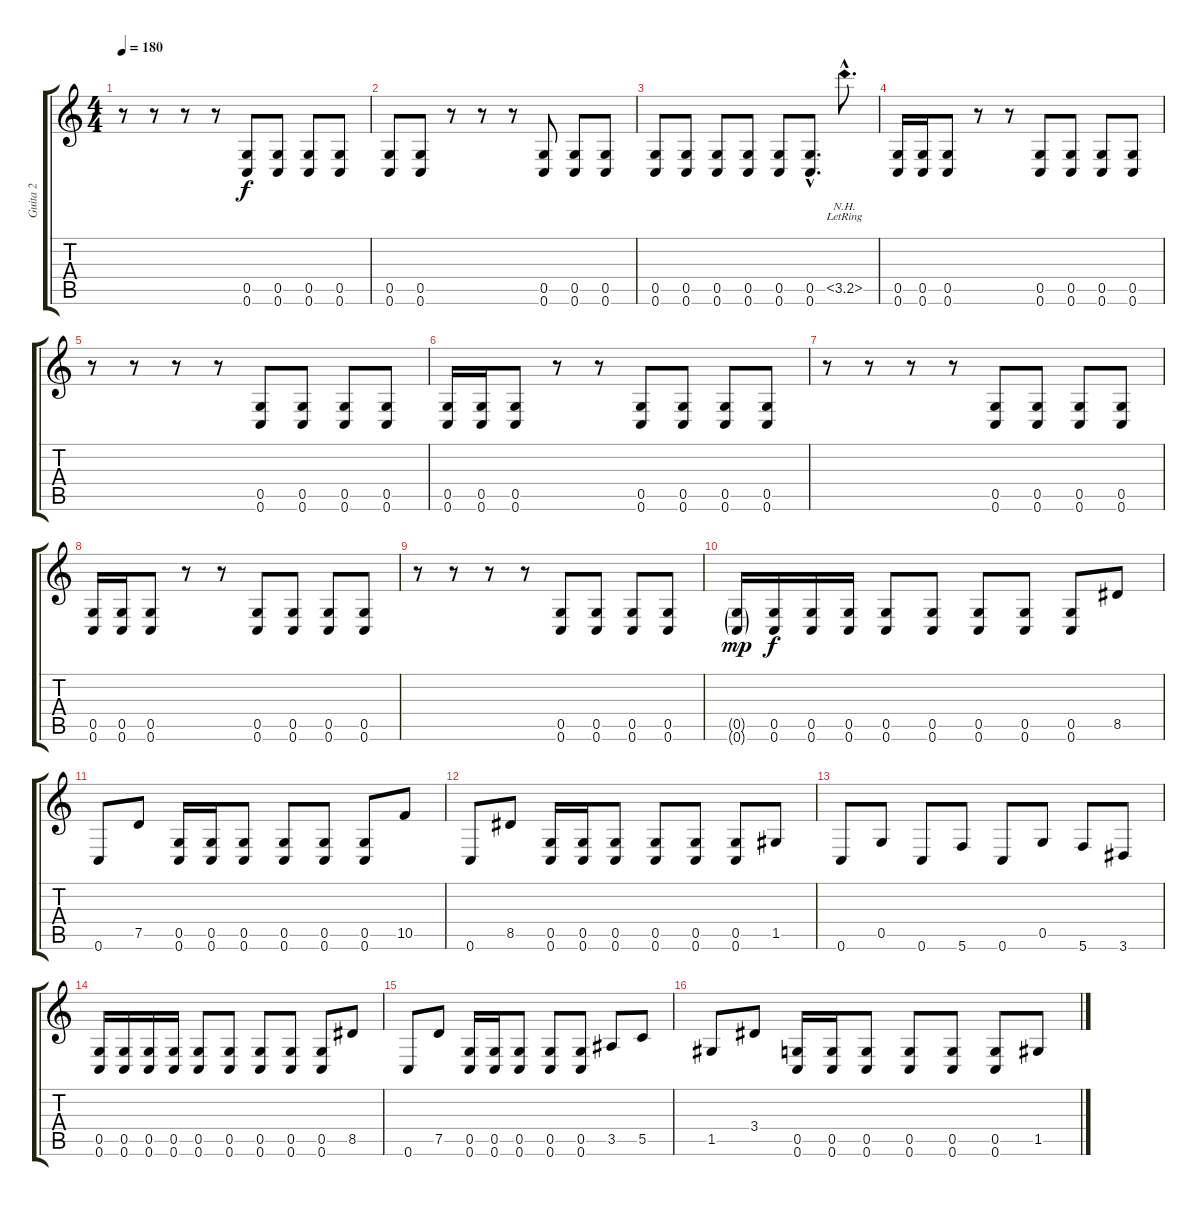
\track ("Guita 2" "Guita 2") {instrument distortionguitar}
\staff {score tabs}
\tuning (D4 A3 F3 C3 G2 C2) {hide}
\ts (4 4)
\tempo 180
\clef g2
\ks c
r.8{dy f} r.8 r.8 r.8 (0.5 0.6).8 (0.5 0.6).8 (0.5 0.6).8 (0.5 0.6).8 |
(0.5 0.6).8 (0.5 0.6).8 r.8 r.8 r.8 (0.5 0.6).8 (0.5 0.6).8 (0.5 0.6).8 |
(0.5 0.6).8 (0.5 0.6).8 (0.5 0.6).8 (0.5 0.6).8 (0.5 0.6).8 (0.5{hac} 0.6{hac}).8{d} 3.5{nh hac lr}.8{d} |
(0.5 0.6).16 (0.5 0.6).16 (0.5 0.6).8 r.8 r.8 (0.5 0.6).8 (0.5 0.6).8 (0.5 0.6).8 (0.5 0.6).8 |
r.8 r.8 r.8 r.8 (0.5 0.6).8 (0.5 0.6).8 (0.5 0.6).8 (0.5 0.6).8 |
(0.5 0.6).16 (0.5 0.6).16 (0.5 0.6).8 r.8 r.8 (0.5 0.6).8 (0.5 0.6).8 (0.5 0.6).8 (0.5 0.6).8 |
r.8 r.8 r.8 r.8 (0.5 0.6).8 (0.5 0.6).8 (0.5 0.6).8 (0.5 0.6).8 |
(0.5 0.6).16 (0.5 0.6).16 (0.5 0.6).8 r.8 r.8 (0.5 0.6).8 (0.5 0.6).8 (0.5 0.6).8 (0.5 0.6).8 |
r.8 r.8 r.8 r.8 (0.5 0.6).8 (0.5 0.6).8 (0.5 0.6).8 (0.5 0.6).8 |
(0.5{g} 0.6{g}).16{dy mp} (0.5 0.6).16{dy f} (0.5 0.6).16 (0.5 0.6).16 (0.5 0.6).8 (0.5 0.6).8 (0.5 0.6).8 (0.5 0.6).8 (0.5 0.6).8 8.5.8 |
0.6.8 7.5.8 (0.5 0.6).16 (0.5 0.6).16 (0.5 0.6).8 (0.5 0.6).8 (0.5 0.6).8 (0.5 0.6).8 10.5.8 |
0.6.8 8.5.8 (0.5 0.6).16 (0.5 0.6).16 (0.5 0.6).8 (0.5 0.6).8 (0.5 0.6).8 (0.5 0.6).8 1.5.8 |
0.6.8 0.5.8 0.6.8 5.6.8 0.6.8 0.5.8 5.6.8 3.6.8 |
(0.5 0.6).16 (0.5 0.6).16 (0.5 0.6).16 (0.5 0.6).16 (0.5 0.6).8 (0.5 0.6).8 (0.5 0.6).8 (0.5 0.6).8 (0.5 0.6).8 8.5.8 |
0.6.8 7.5.8 (0.5 0.6).16 (0.5 0.6).16 (0.5 0.6).8 (0.5 0.6).8 (0.5 0.6).8 3.5.8 5.5.8 |
1.5.8 3.4.8 (0.5 0.6).16 (0.5 0.6).16 (0.5 0.6).8 (0.5 0.6).8 (0.5 0.6).8 (0.5 0.6).8 1.5.8
